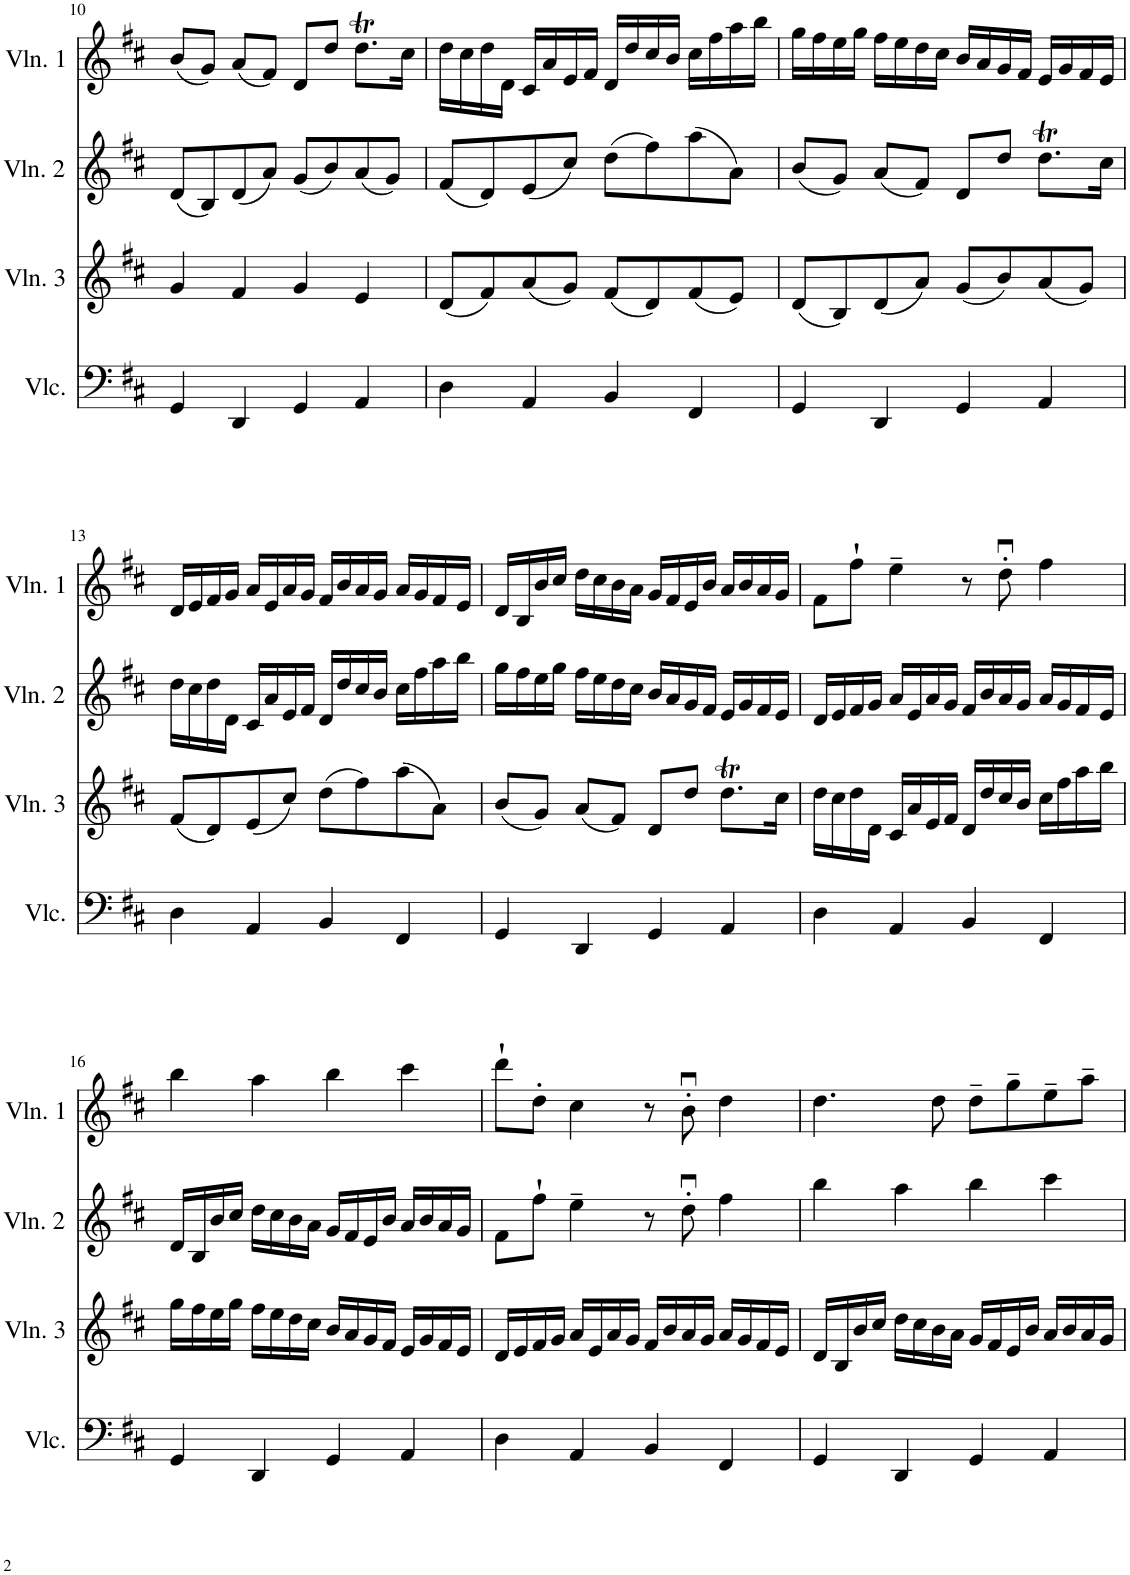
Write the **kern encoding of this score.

**kern	**kern	**kern	**kern
*part4	*part3	*part2	*part1
*staff4	*staff3	*staff2	*staff1
*I"Violoncello	*I"Violin 3	*I"Violin 2	*I"Violin 1
*I'Vlc.	*I'Vln. 3	*I'Vln. 2	*I'Vln. 1
!!LO:PB:g=z
*clefF4	*clefG2	*clefG2	*clefG2
*k[f#c#]	*k[f#c#]	*k[f#c#]	*k[f#c#]
*M4/4	*M4/4	*M4/4	*M4/4
=10	=10	=10	=10
4GG/	4g/	(8d/L	(8b/L
.	.	8B/)	8g/J)
4DD/	4f#/	(8d/	(8a/L
.	.	8a/J)	8f#/J)
4GG/	4g/	(8g/L	8d/L
.	.	8b/)	8dd/J
4AA/	4e/	(8a/	8.ddT\L
.	.	8g/J)	.
.	.	.	16cc#\Jk
=11	=11	=11	=11
4D\	(8d/L	(8f#/L	16dd\LL
.	.	.	16cc#\
.	8f#/)	8d/)	16dd\
.	.	.	16d\JJ
4AA/	(8a/	(8e/	16c#/LL
.	.	.	16a/
.	8g/J)	8cc#/J)	16e/
.	.	.	16f#/JJ
4BB/	(8f#/L	(8dd\L	16d/LL
.	.	.	16dd/
.	8d/)	8ff#\)	16cc#/
.	.	.	16b/JJ
4FF#/	(8f#/	(8aa\	16cc#\LL
.	.	.	16ff#\
.	8e/J)	8a\J)	16aa\
.	.	.	16bb\JJ
=12	=12	=12	=12
4GG/	(8d/L	(8b/L	16gg\LL
.	.	.	16ff#\
.	8B/)	8g/J)	16ee\
.	.	.	16gg\JJ
4DD/	(8d/	(8a/L	16ff#\LL
.	.	.	16ee\
.	8a/J)	8f#/J)	16dd\
.	.	.	16cc#\JJ
4GG/	(8g/L	8d/L	16b/LL
.	.	.	16a/
.	8b/)	8dd/J	16g/
.	.	.	16f#/JJ
4AA/	(8a/	8.ddT\L	16e/LL
.	.	.	16g/
.	8g/J)	.	16f#/
.	.	16cc#\Jk	16e/JJ
!!LO:LB:g=z
=13	=13	=13	=13
4D\	(8f#/L	16dd\LL	16d/LL
.	.	16cc#\	16e/
.	8d/)	16dd\	16f#/
.	.	16d\JJ	16g/JJ
4AA/	(8e/	16c#/LL	16a/LL
.	.	16a/	16e/
.	8cc#/J)	16e/	16a/
.	.	16f#/JJ	16g/JJ
4BB/	(8dd\L	16d/LL	16f#/LL
.	.	16dd/	16b/
.	8ff#\)	16cc#/	16a/
.	.	16b/JJ	16g/JJ
4FF#/	(8aa\	16cc#\LL	16a/LL
.	.	16ff#\	16g/
.	8a\J)	16aa\	16f#/
.	.	16bb\JJ	16e/JJ
=14	=14	=14	=14
4GG/	(8b/L	16gg\LL	16d/LL
.	.	16ff#\	16B/
.	8g/J)	16ee\	16b/
.	.	16gg\JJ	16cc#/JJ
4DD/	(8a/L	16ff#\LL	16dd\LL
.	.	16ee\	16cc#\
.	8f#/J)	16dd\	16b\
.	.	16cc#\JJ	16a\JJ
4GG/	8d/L	16b/LL	16g/LL
.	.	16a/	16f#/
.	8dd/J	16g/	16e/
.	.	16f#/JJ	16b/JJ
4AA/	8.ddT\L	16e/LL	16a/LL
.	.	16g/	16b/
.	.	16f#/	16a/
.	16cc#\Jk	16e/JJ	16g/JJ
=15	=15	=15	=15
4D\	16dd\LL	16d/LL	8f#\L
.	16cc#\	16e/	.
.	16dd\	16f#/	8ff#`\J
.	16d\JJ	16g/JJ	.
4AA/	16c#/LL	16a/LL	4ee~\
.	16a/	16e/	.
.	16e/	16a/	.
.	16f#/JJ	16g/JJ	.
4BB/	16d/LL	16f#/LL	8r
.	16dd/	16b/	.
.	16cc#/	16a/	8ddu'\
.	16b/JJ	16g/JJ	.
4FF#/	16cc#\LL	16a/LL	4ff#\
.	16ff#\	16g/	.
.	16aa\	16f#/	.
.	16bb\JJ	16e/JJ	.
!!LO:LB:g=z
=16	=16	=16	=16
4GG/	16gg\LL	16d/LL	4bb\
.	16ff#\	16B/	.
.	16ee\	16b/	.
.	16gg\JJ	16cc#/JJ	.
4DD/	16ff#\LL	16dd\LL	4aa\
.	16ee\	16cc#\	.
.	16dd\	16b\	.
.	16cc#\JJ	16a\JJ	.
4GG/	16b/LL	16g/LL	4bb\
.	16a/	16f#/	.
.	16g/	16e/	.
.	16f#/JJ	16b/JJ	.
4AA/	16e/LL	16a/LL	4ccc#\
.	16g/	16b/	.
.	16f#/	16a/	.
.	16e/JJ	16g/JJ	.
=17	=17	=17	=17
4D\	16d/LL	8f#\L	8ddd`\L
.	16e/	.	.
.	16f#/	8ff#`\J	8dd'\J
.	16g/JJ	.	.
4AA/	16a/LL	4ee~\	4cc#\
.	16e/	.	.
.	16a/	.	.
.	16g/JJ	.	.
4BB/	16f#/LL	8r	8r
.	16b/	.	.
.	16a/	8ddu'\	8bu'\
.	16g/JJ	.	.
4FF#/	16a/LL	4ff#\	4dd\
.	16g/	.	.
.	16f#/	.	.
.	16e/JJ	.	.
=18	=18	=18	=18
4GG/	16d/LL	4bb\	4.dd\
.	16B/	.	.
.	16b/	.	.
.	16cc#/JJ	.	.
4DD/	16dd\LL	4aa\	.
.	16cc#\	.	.
.	16b\	.	8dd\
.	16a\JJ	.	.
4GG/	16g/LL	4bb\	8dd~\L
.	16f#/	.	.
.	16e/	.	8gg~\
.	16b/JJ	.	.
4AA/	16a/LL	4ccc#\	8ee~\
.	16b/	.	.
.	16a/	.	8aa~\J
.	16g/JJ	.	.
=	=	=	=
*-	*-	*-	*-
